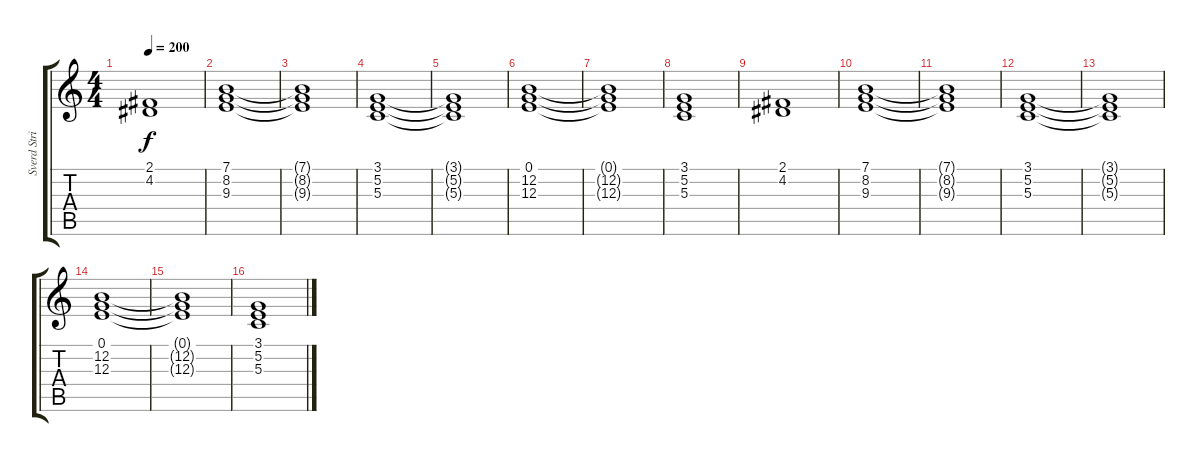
\track ("Sverd Strings" "Sverd Stri") {instrument stringensemble1}
\staff {score tabs}
\tuning (E4 B3 G3 D3 A2 E2) {hide}
\ts (4 4)
\tempo 200
\clef g2
\ks c
(2.1 4.2).1{dy f} |
(7.1 8.2 9.3).1 |
(7.1{t} 8.2{t} 9.3{t}).1 |
(3.1 5.2 5.3).1 |
(3.1{t} 5.2{t} 5.3{t}).1 |
(0.1 12.2 12.3).1 |
(0.1{t} 12.2{t} 12.3{t}).1 |
(3.1 5.2 5.3).1 |
(2.1 4.2).1 |
(7.1 8.2 9.3).1 |
(7.1{t} 8.2{t} 9.3{t}).1 |
(3.1 5.2 5.3).1 |
(3.1{t} 5.2{t} 5.3{t}).1 |
(0.1 12.2 12.3).1 |
(0.1{t} 12.2{t} 12.3{t}).1 |
(3.1 5.2 5.3).1
